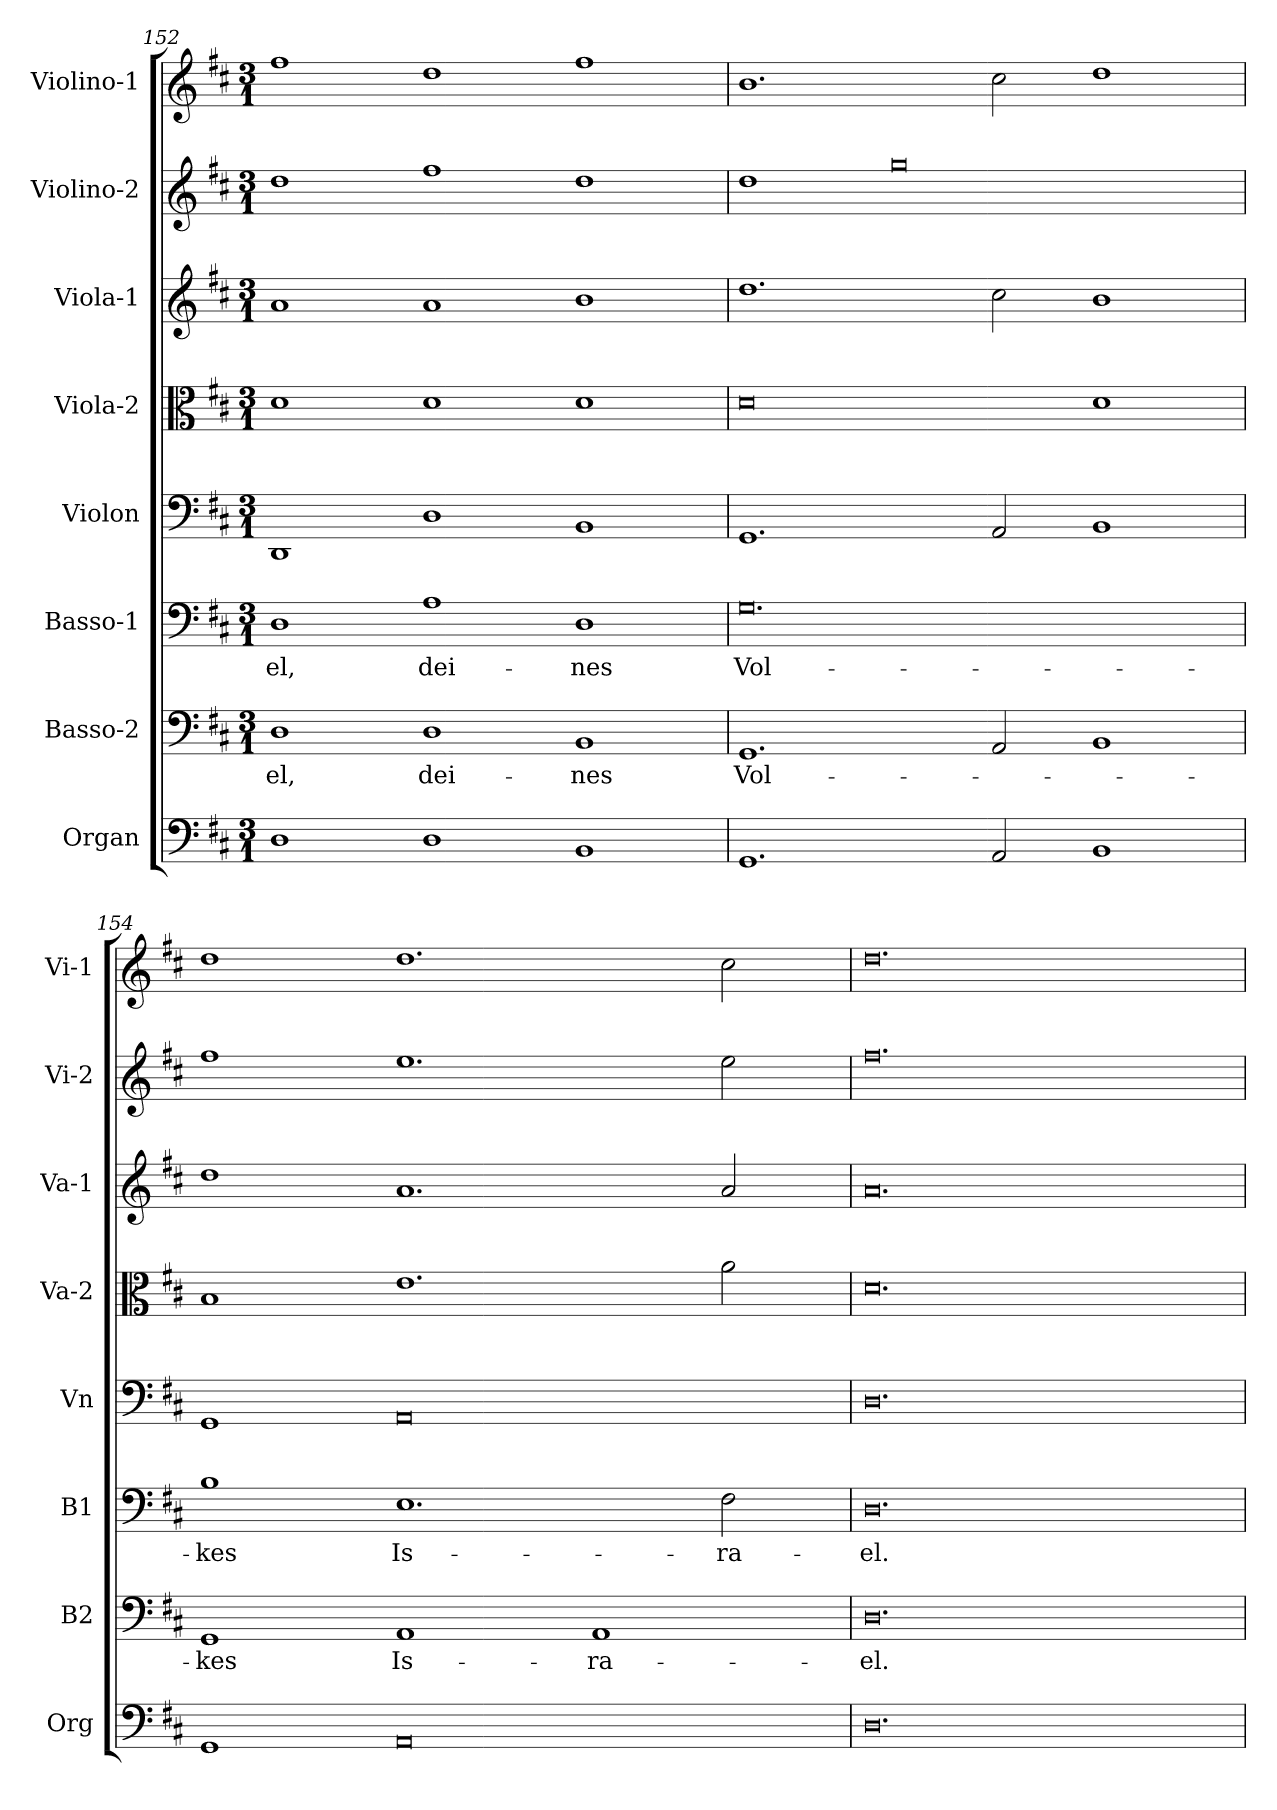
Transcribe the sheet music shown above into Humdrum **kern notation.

**kern	**kern	**text	**kern	**text	**kern	**kern	**kern	**kern	**kern
*part8	*part7	*part7	*part6	*part6	*part5	*part4	*part3	*part2	*part1
*staff8	*staff7	*staff7	*staff6	*staff6	*staff5	*staff4	*staff3	*staff2	*staff1
*I"Organ	*I"Basso-2	*	*I"Basso-1	*	*I"Violon	*I"Viola-2	*I"Viola-1	*I"Violino-2	*I"Violino-1
*I'Org	*I'B2	*	*I'B1	*	*I'Vn	*I'Va-2	*I'Va-1	*I'Vi-2	*I'Vi-1
*clefF4	*clefF4	*	*clefF4	*	*clefF4	*clefC3	*clefG2	*clefG2	*clefG2
*k[f#c#]	*k[f#c#]	*	*k[f#c#]	*	*k[f#c#]	*k[f#c#]	*k[f#c#]	*k[f#c#]	*k[f#c#]
*D:	*D:	*	*D:	*	*D:	*D:	*D:	*D:	*D:
*M3/1	*M3/1	*	*M3/1	*	*M3/1	*M3/1	*M3/1	*M3/1	*M3/1
=152	=152	=152	=152	=152	=152	=152	=152	=152	=152
!	!	!LO:LY:b	!	!LO:LY:b	!	!	!	!	!
1D	1D	-el,	1D	-el,	1DD	1d	1a	1dd	1ff#
!	!	!LO:LY:b	!	!LO:LY:b	!	!	!	!	!
1D	1D	dei-	1A	dei-	1D	1d	1a	1ff#	1dd
!	!	!LO:LY:b	!	!LO:LY:b	!	!	!	!	!
1BB	1BB	-nes	1D	-nes	1BB	1d	1b	1dd	1ff#
=153	=153	=153	=153	=153	=153	=153	=153	=153	=153
!	!	!LO:LY:b	!	!LO:LY:b	!	!	!	!	!
1.GG	1.GG	Vol-	0.G	Vol-	1.GG	0d	1.dd	1dd	1.b
.	.	.	.	.	.	.	.	0gg	.
2AA/	2AA/	.	.	.	2AA/	.	2cc#\	.	2cc#\
1BB	1BB	.	.	.	1BB	1d	1b	.	1dd
=154	=154	=154	=154	=154	=154	=154	=154	=154	=154
!	!	!LO:LY:b	!	!LO:LY:b	!	!	!	!	!
1GG	1GG	-kes	1B	-kes	1GG	1B	1dd	1ff#	1dd
!	!	!LO:LY:b	!	!LO:LY:b	!	!	!	!	!
0AA	1AA	Is-	1.E	Is-	0AA	1.e	1.a	1.ee	1.dd
!	!	!LO:LY:b	!	!	!	!	!	!	!
.	1AA	-ra-	.	.	.	.	.	.	.
!	!	!	!	!LO:LY:b	!	!	!	!	!
.	.	.	2F#\	-ra-	.	2a\	2a/	2ee\	2cc#\
=155	=155	=155	=155	=155	=155	=155	=155	=155	=155
!	!	!LO:LY:b	!	!LO:LY:b	!	!	!	!	!
0.D	0.D	-el.	0.D	-el.	0.D	0.d	0.a	0.ff#	0.dd
=	=	=	=	=	=	=	=	=	=
*-	*-	*-	*-	*-	*-	*-	*-	*-	*-
